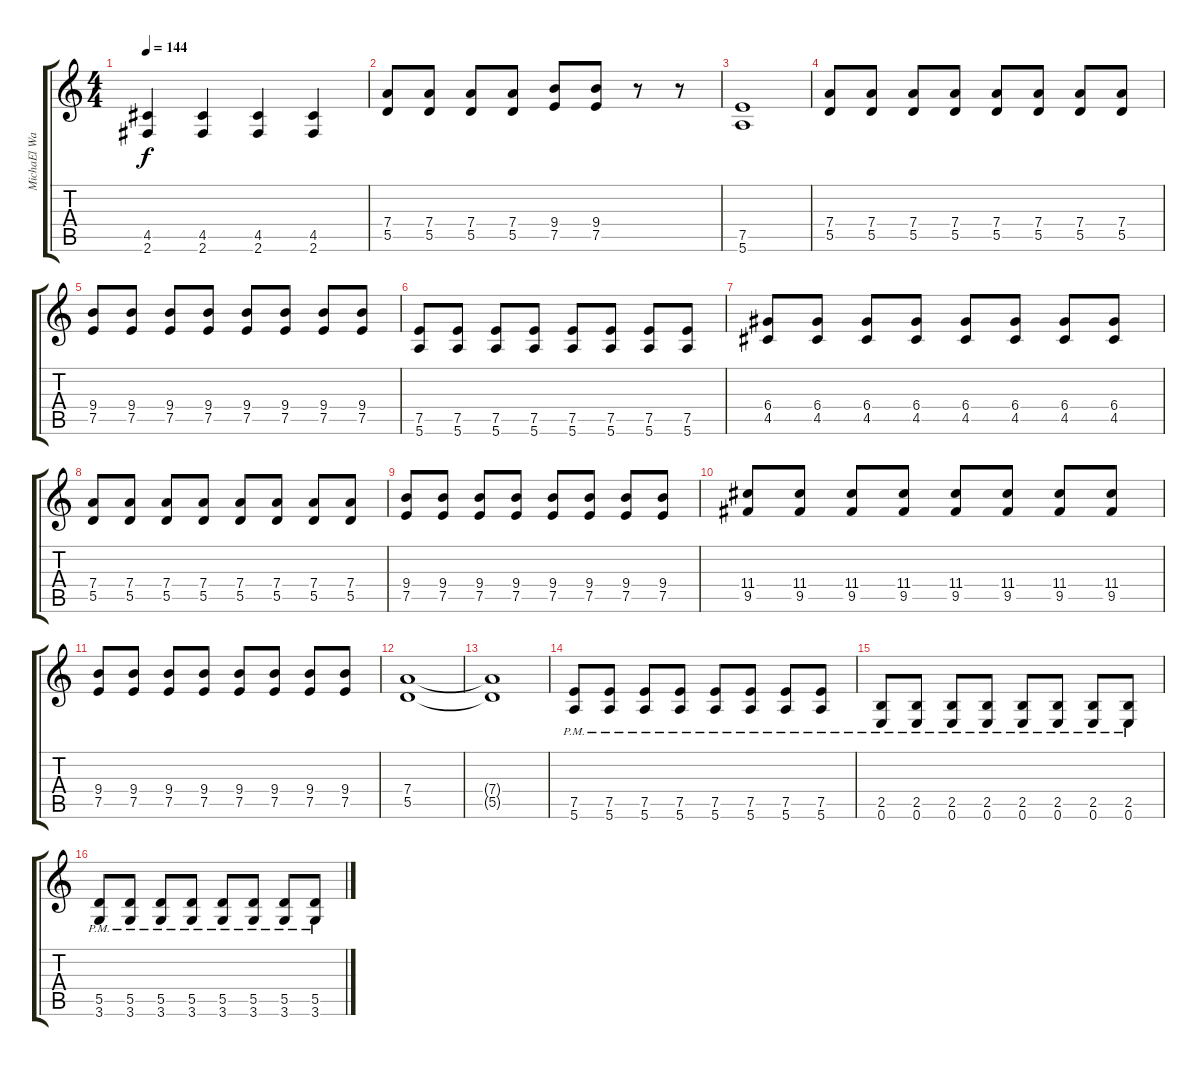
\track ("MichaEl Wan" "MichaEl Wa") {instrument electricguitarjazz}
\staff {score tabs}
\tuning (E4 B3 G3 D3 A2 E2) {hide}
\ts (4 4)
\tempo 144
\clef g2
\ks c
(4.5 2.6).4{dy f} (4.5 2.6).4 (4.5 2.6).4 (4.5 2.6).4 |
(7.4 5.5).8 (7.4 5.5).8 (7.4 5.5).8 (7.4 5.5).8 (9.4 7.5).8 (9.4 7.5).8 r.8 r.8 |
(7.5 5.6).1 |
(7.4 5.5).8 (7.4 5.5).8 (7.4 5.5).8 (7.4 5.5).8 (7.4 5.5).8 (7.4 5.5).8 (7.4 5.5).8 (7.4 5.5).8 |
(9.4 7.5).8 (9.4 7.5).8 (9.4 7.5).8 (9.4 7.5).8 (9.4 7.5).8 (9.4 7.5).8 (9.4 7.5).8 (9.4 7.5).8 |
(7.5 5.6).8 (7.5 5.6).8 (7.5 5.6).8 (7.5 5.6).8 (7.5 5.6).8 (7.5 5.6).8 (7.5 5.6).8 (7.5 5.6).8 |
(6.4 4.5).8 (6.4 4.5).8 (6.4 4.5).8 (6.4 4.5).8 (6.4 4.5).8 (6.4 4.5).8 (6.4 4.5).8 (6.4 4.5).8 |
(7.4 5.5).8 (7.4 5.5).8 (7.4 5.5).8 (7.4 5.5).8 (7.4 5.5).8 (7.4 5.5).8 (7.4 5.5).8 (7.4 5.5).8 |
(9.4 7.5).8 (9.4 7.5).8 (9.4 7.5).8 (9.4 7.5).8 (9.4 7.5).8 (9.4 7.5).8 (9.4 7.5).8 (9.4 7.5).8 |
(11.4 9.5).8 (11.4 9.5).8 (11.4 9.5).8 (11.4 9.5).8 (11.4 9.5).8 (11.4 9.5).8 (11.4 9.5).8 (11.4 9.5).8 |
(9.4 7.5).8 (9.4 7.5).8 (9.4 7.5).8 (9.4 7.5).8 (9.4 7.5).8 (9.4 7.5).8 (9.4 7.5).8 (9.4 7.5).8 |
(7.4 5.5).1 |
(7.4{t} 5.5{t}).1 |
(7.5{pm} 5.6{pm}).8 (7.5{pm} 5.6{pm}).8 (7.5{pm} 5.6{pm}).8 (7.5{pm} 5.6{pm}).8 (7.5{pm} 5.6{pm}).8 (7.5{pm} 5.6{pm}).8 (7.5{pm} 5.6{pm}).8 (7.5{pm} 5.6{pm}).8 |
(2.5{pm} 0.6{pm}).8 (2.5{pm} 0.6{pm}).8 (2.5{pm} 0.6{pm}).8 (2.5{pm} 0.6{pm}).8 (2.5{pm} 0.6{pm}).8 (2.5{pm} 0.6{pm}).8 (2.5{pm} 0.6{pm}).8 (2.5{pm} 0.6{pm}).8 |
(5.5{pm} 3.6{pm}).8 (5.5{pm} 3.6{pm}).8 (5.5{pm} 3.6{pm}).8 (5.5{pm} 3.6{pm}).8 (5.5{pm} 3.6{pm}).8 (5.5{pm} 3.6{pm}).8 (5.5{pm} 3.6{pm}).8 (5.5{pm} 3.6{pm}).8
